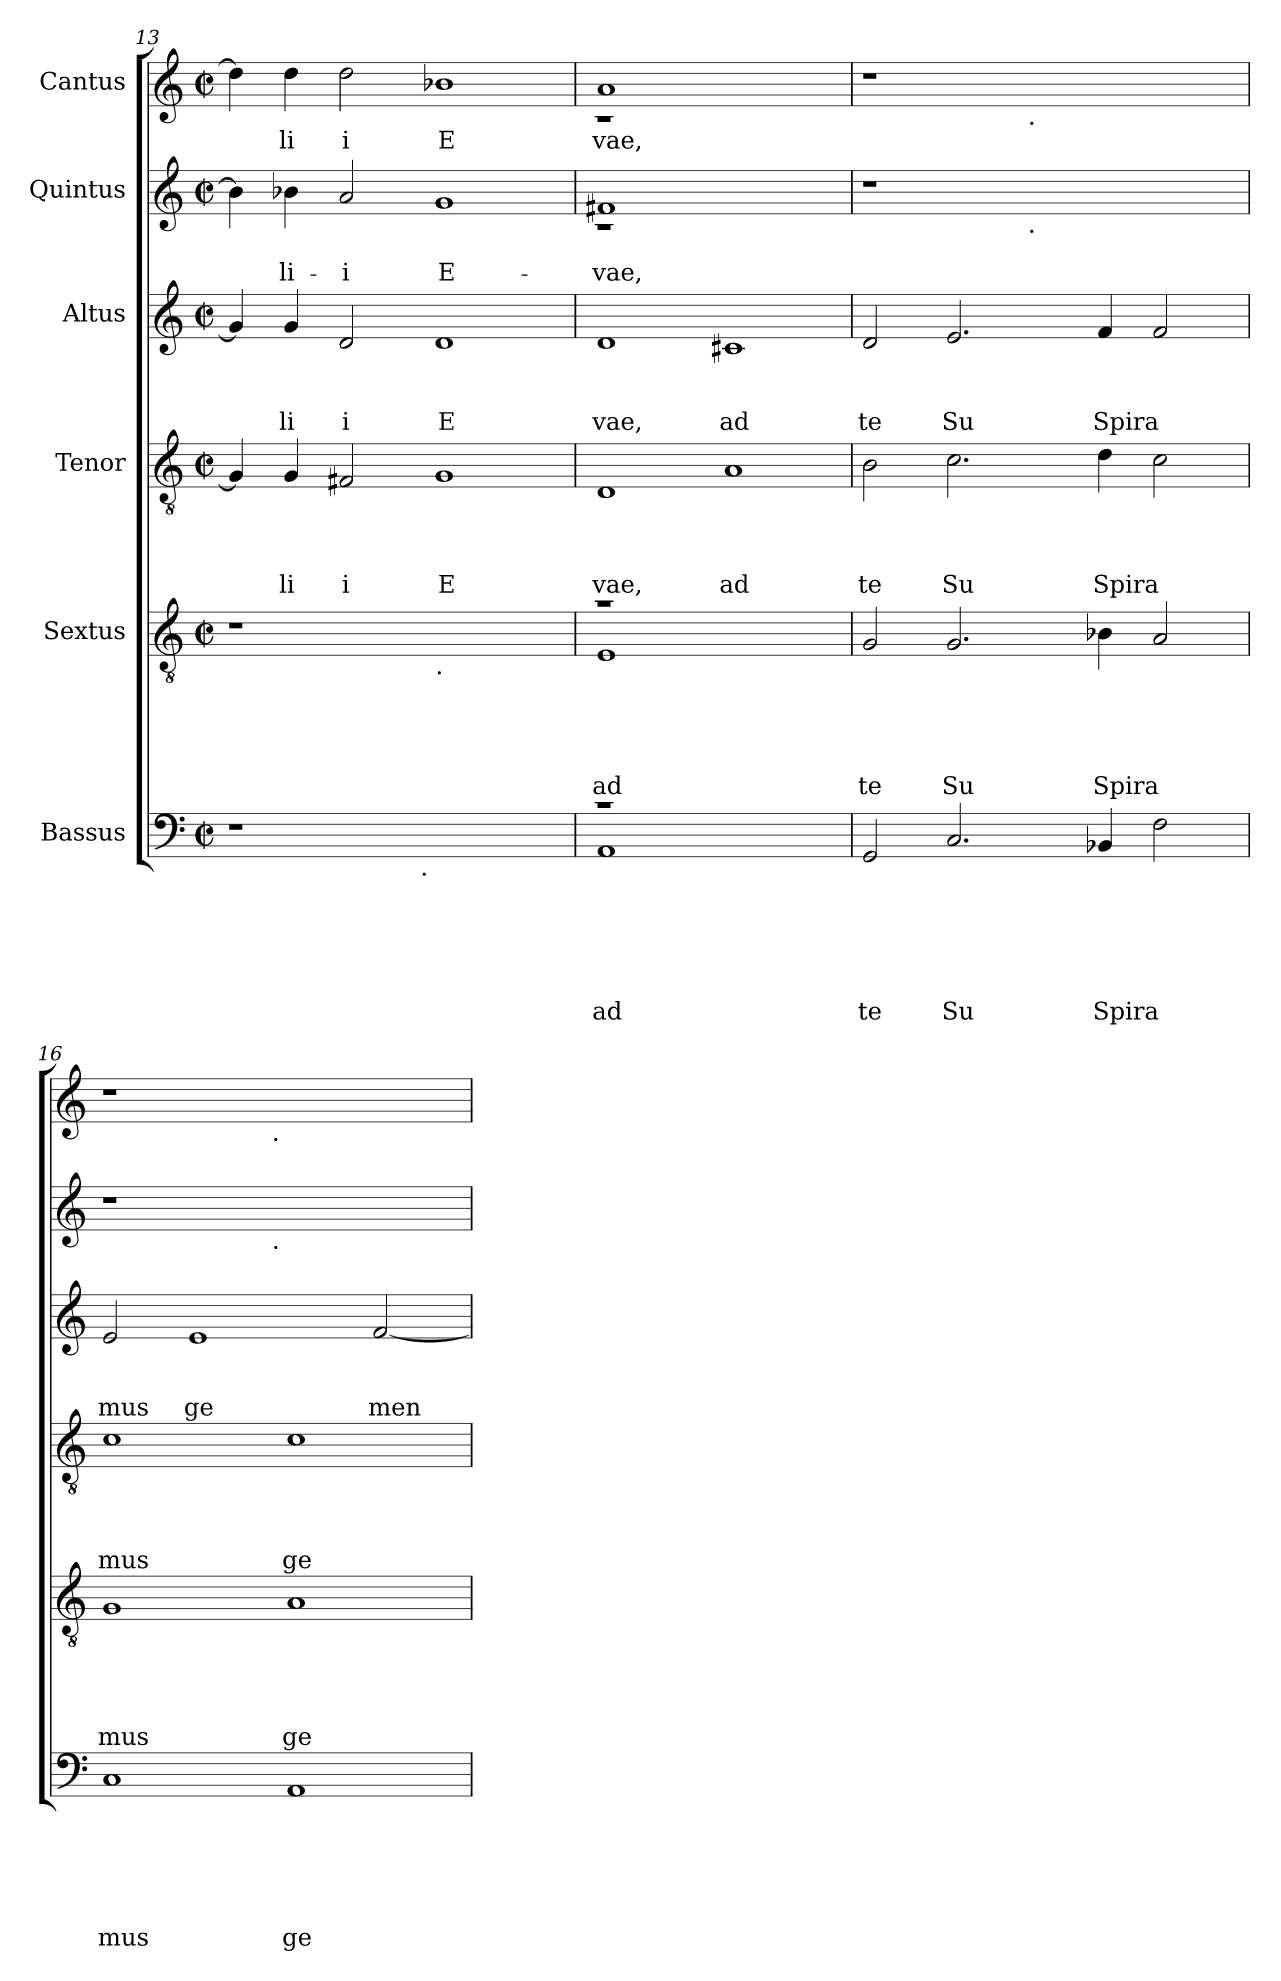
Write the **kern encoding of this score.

**kern	**text	**text	**text	**text	**text	**text	**kern	**text	**text	**text	**text	**text	**kern	**text	**text	**text	**text	**kern	**text	**text	**text	**kern	**text	**text	**kern	**text
*part6	*part6	*part6	*part6	*part6	*part6	*part6	*part5	*part5	*part5	*part5	*part5	*part5	*part4	*part4	*part4	*part4	*part4	*part3	*part3	*part3	*part3	*part2	*part2	*part2	*part1	*part1
*staff6	*staff6	*staff6	*staff6	*staff6	*staff6	*staff6	*staff5	*staff5	*staff5	*staff5	*staff5	*staff5	*staff4	*staff4	*staff4	*staff4	*staff4	*staff3	*staff3	*staff3	*staff3	*staff2	*staff2	*staff2	*staff1	*staff1
*I"Bassus	*	*	*	*	*	*	*I"Sextus	*	*	*	*	*	*I"Tenor	*	*	*	*	*I"Altus	*	*	*	*I"Quintus	*	*	*I"Cantus	*
*clefF4	*	*	*	*	*	*	*clefGv2	*	*	*	*	*	*clefGv2	*	*	*	*	*clefG2	*	*	*	*clefG2	*	*	*clefG2	*
*k[]	*	*	*	*	*	*	*k[]	*	*	*	*	*	*k[]	*	*	*	*	*k[]	*	*	*	*k[]	*	*	*k[]	*
*C:	*	*	*	*	*	*	*C:	*	*	*	*	*	*C:	*	*	*	*	*C:	*	*	*	*C:	*	*	*C:	*
*M2/2	*	*	*	*	*	*	*M2/2	*	*	*	*	*	*M2/2	*	*	*	*	*M2/2	*	*	*	*M2/2	*	*	*M2/2	*
*met(c|)	*	*	*	*	*	*	*met(c|)	*	*	*	*	*	*met(c|)	*	*	*	*	*met(c|)	*	*	*	*met(c|)	*	*	*met(c|)	*
=13	=13	=13	=13	=13	=13	=13	=13	=13	=13	=13	=13	=13	=13	=13	=13	=13	=13	=13	=13	=13	=13	=13	=13	=13	=13	=13
*^	*	*	*	*	*	*	*	*	*	*	*	*	*	*	*	*	*	*	*	*	*	*	*	*	*	*
1r	2ryy	.	.	.	.	.	.	1r	.	.	.	.	.	4G/]	.	.	.	.	4g/]	.	.	.	4b-\]	.	.	4dd\]	.
!	!	!	!	!	!	!	!	!	!	!	!	!	!	!	!	!	!	!LO:LY:b	!	!	!	!LO:LY:b	!	!	!LO:LY:b	!	!LO:LY:b
.	.	.	.	.	.	.	.	.	.	.	.	.	.	4G/	.	.	.	li	4g/	.	.	li	4b-X\	.	-li-	4dd\	li
!	!	!	!	!	!	!	!	!	!	!	!	!	!	!	!	!	!	!LO:LY:b	!	!	!	!LO:LY:b	!	!	!LO:LY:b	!	!LO:LY:b
.	4...ryy	.	.	.	.	.	.	.	.	.	.	.	.	2F#X/	.	.	.	i	2d/	.	.	i	2a/	.	-i	2dd\	i
!	!LO:TX:b:t=.	!	!	!	!	!	!	!	!	!	!	!	!	!	!	!	!	!	!	!	!	!	!	!	!	!	!
.	1ryy	.	.	.	.	.	.	.	.	.	.	.	.	.	.	.	.	.	.	.	.	.	.	.	.	.	.
!	!	!	!	!	!	!	!	!LO:TX:b:t=.	!	!	!	!	!	!	!	!	!	!	!	!	!	!	!	!	!	!	!
!	!	!	!	!	!	!	!	!	!	!	!	!	!	!	!	!	!	!LO:LY:b	!	!	!	!LO:LY:b	!	!	!LO:LY:b	!	!LO:LY:b
1ryy	.	.	.	.	.	.	.	1ryy	.	.	.	.	.	1G	.	.	.	E	1d	.	.	E	1g	.	E-	1b-X	E
.	32ryy	.	.	.	.	.	.	.	.	.	.	.	.	.	.	.	.	.	.	.	.	.	.	.	.	.	.
!!LO:LB:g=z
=14	=14	=14	=14	=14	=14	=14	=14	=14	=14	=14	=14	=14	=14	=14	=14	=14	=14	=14	=14	=14	=14	=14	=14	=14	=14	=14	=14
!	!	!	!	!	!	!	!LO:LY:b	!	!	!	!	!	!LO:LY:b	!	!	!	!	!LO:LY:b	!	!	!	!LO:LY:b	!	!	!LO:LY:b	!	!LO:LY:b
*	*	*	*	*	*	*	*	*^	*	*	*	*	*	*	*	*	*	*	*	*	*	*	*^	*	*	*^	*
1rc	1AA	.	.	.	.	.	ad	1ra	1E	.	.	.	.	ad	1D	.	.	.	vae,	1d	.	.	vae,	1f#X	1rc	.	-vae,	1a	1rc	vae,
!	!	!	!	!	!	!	!	!	!	!	!	!	!	!	!	!	!	!	!LO:LY:b	!	!	!	!LO:LY:b	!	!	!	!	!	!	!
1ryy	1ryy	.	.	.	.	.	.	1ryy	1ryy	.	.	.	.	.	1A	.	.	.	ad	1c#X	.	.	ad	1ryy	1ryy	.	.	1ryy	1ryy	.
=15	=15	=15	=15	=15	=15	=15	=15	=15	=15	=15	=15	=15	=15	=15	=15	=15	=15	=15	=15	=15	=15	=15	=15	=15	=15	=15	=15	=15	=15	=15
!	!	!	!	!	!	!	!LO:LY:b	!	!	!	!	!	!	!LO:LY:b	!	!	!	!	!LO:LY:b	!	!	!	!LO:LY:b	!	!	!	!	!	!	!
*v	*v	*	*	*	*	*	*	*	*	*	*	*	*	*	*	*	*	*	*	*	*	*	*	*	*	*	*	*	*	*
*	*	*	*	*	*	*	*v	*v	*	*	*	*	*	*	*	*	*	*	*	*	*	*	*	*	*	*	*	*	*
2GG/	.	.	.	.	.	te	2G/	.	.	.	.	te	2B\	.	.	.	te	2d/	.	.	te	1r	2ryy	.	.	1r	2ryy	.
!	!	!	!	!	!	!LO:LY:b	!	!	!	!	!	!LO:LY:b	!	!	!	!	!LO:LY:b	!	!	!	!LO:LY:b	!	!	!	!	!	!	!
2.C/	.	.	.	.	.	Su	2.G/	.	.	.	.	Su	2.c\	.	.	.	Su	2.e/	.	.	Su	.	4...ryy	.	.	.	4...ryy	.
!	!	!	!	!	!	!	!	!	!	!	!	!	!	!	!	!	!	!	!	!	!	!	!	!	!	!	!LO:TX:b:t=.	!
!	!	!	!	!	!	!	!	!	!	!	!	!	!	!	!	!	!	!	!	!	!	!	!LO:TX:b:t=.	!	!	!	!	!
.	.	.	.	.	.	.	.	.	.	.	.	.	.	.	.	.	.	.	.	.	.	.	1ryy	.	.	.	1ryy	.
.	.	.	.	.	.	.	.	.	.	.	.	.	.	.	.	.	.	.	.	.	.	1ryy	.	.	.	1ryy	.	.
!	!	!	!	!	!	!LO:LY:b	!	!	!	!	!	!LO:LY:b	!	!	!	!	!LO:LY:b	!	!	!	!LO:LY:b	!	!	!	!	!	!	!
4BB-X/	.	.	.	.	.	Spira	4B-X\	.	.	.	.	Spira	4d\	.	.	.	Spira	4f/	.	.	Spira	.	.	.	.	.	.	.
2F\	.	.	.	.	.	.	2A/	.	.	.	.	.	2c\	.	.	.	.	2f/	.	.	.	.	.	.	.	.	.	.
.	.	.	.	.	.	.	.	.	.	.	.	.	.	.	.	.	.	.	.	.	.	.	32ryy	.	.	.	32ryy	.
=16	=16	=16	=16	=16	=16	=16	=16	=16	=16	=16	=16	=16	=16	=16	=16	=16	=16	=16	=16	=16	=16	=16	=16	=16	=16	=16	=16	=16
!	!	!	!	!	!	!LO:LY:b	!	!	!	!	!	!LO:LY:b	!	!	!	!	!LO:LY:b	!	!	!	!LO:LY:b	!	!	!	!	!	!	!
1C	.	.	.	.	.	mus	1G	.	.	.	.	mus	1c	.	.	.	mus	2e/	.	.	mus	1r	2ryy	.	.	1r	2ryy	.
!	!	!	!	!	!	!	!	!	!	!	!	!	!	!	!	!	!	!	!	!	!LO:LY:b	!	!	!	!	!	!	!
.	.	.	.	.	.	.	.	.	.	.	.	.	.	.	.	.	.	1e	.	.	ge	.	4...ryy	.	.	.	4...ryy	.
!	!	!	!	!	!	!	!	!	!	!	!	!	!	!	!	!	!	!	!	!	!	!	!	!	!	!	!LO:TX:b:t=.	!
!	!	!	!	!	!	!	!	!	!	!	!	!	!	!	!	!	!	!	!	!	!	!	!LO:TX:b:t=.	!	!	!	!	!
.	.	.	.	.	.	.	.	.	.	.	.	.	.	.	.	.	.	.	.	.	.	.	1ryy	.	.	.	1ryy	.
!	!	!	!	!	!	!LO:LY:b	!	!	!	!	!	!LO:LY:b	!	!	!	!	!LO:LY:b	!	!	!	!	!	!	!	!	!	!	!
1AA	.	.	.	.	.	ge	1A	.	.	.	.	ge	1c	.	.	.	ge	.	.	.	.	1ryy	.	.	.	1ryy	.	.
!	!	!	!	!	!	!	!	!	!	!	!	!	!	!	!	!	!	!	!	!	!LO:LY:b	!	!	!	!	!	!	!
.	.	.	.	.	.	.	.	.	.	.	.	.	.	.	.	.	.	[<2f/	.	.	men	.	.	.	.	.	.	.
.	.	.	.	.	.	.	.	.	.	.	.	.	.	.	.	.	.	.	.	.	.	.	32ryy	.	.	.	32ryy	.
*	*	*	*	*	*	*	*	*	*	*	*	*	*	*	*	*	*	*	*	*	*	*v	*v	*	*	*	*	*
*	*	*	*	*	*	*	*	*	*	*	*	*	*	*	*	*	*	*	*	*	*	*	*	*	*v	*v	*
=	=	=	=	=	=	=	=	=	=	=	=	=	=	=	=	=	=	=	=	=	=	=	=	=	=	=
*-	*-	*-	*-	*-	*-	*-	*-	*-	*-	*-	*-	*-	*-	*-	*-	*-	*-	*-	*-	*-	*-	*-	*-	*-	*-	*-
